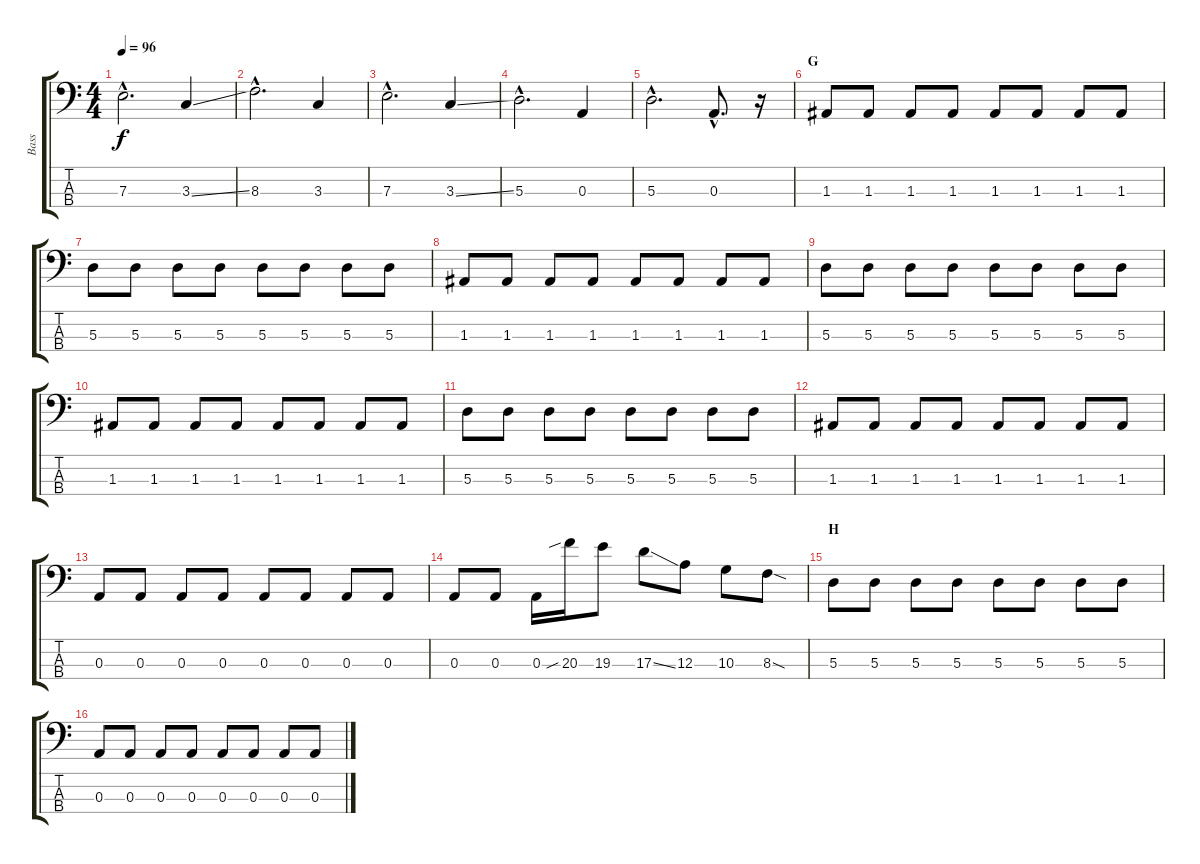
\track ("Bass" "Bass") {instrument electricbassfinger}
\staff {score tabs}
\tuning (G2 D2 A1 E1) {hide}
\ts (4 4)
\tempo 96
\clef f4
\ks c
7.3{hac}.2{d dy f} 3.3{ss}.4 |
8.3{hac}.2{d} 3.3.4 |
7.3{hac}.2{d} 3.3{ss}.4 |
5.3{hac}.2{d} 0.3.4 |
5.3{hac}.2{d} 0.3{hac}.8{d} r.16 |
\section ("" "G")
1.3.8 1.3.8 1.3.8 1.3.8 1.3.8 1.3.8 1.3.8 1.3.8 |
5.3.8 5.3.8 5.3.8 5.3.8 5.3.8 5.3.8 5.3.8 5.3.8 |
1.3.8 1.3.8 1.3.8 1.3.8 1.3.8 1.3.8 1.3.8 1.3.8 |
5.3.8 5.3.8 5.3.8 5.3.8 5.3.8 5.3.8 5.3.8 5.3.8 |
1.3.8 1.3.8 1.3.8 1.3.8 1.3.8 1.3.8 1.3.8 1.3.8 |
5.3.8 5.3.8 5.3.8 5.3.8 5.3.8 5.3.8 5.3.8 5.3.8 |
1.3.8 1.3.8 1.3.8 1.3.8 1.3.8 1.3.8 1.3.8 1.3.8 |
0.3.8 0.3.8 0.3.8 0.3.8 0.3.8 0.3.8 0.3.8 0.3.8 |
0.3.8 0.3.8 0.3.16 20.3{sib}.16 19.3.8 17.3{ss}.8 12.3.8 10.3.8 8.3{sod}.8 |
\section ("" "H")
5.3.8 5.3.8 5.3.8 5.3.8 5.3.8 5.3.8 5.3.8 5.3.8 |
0.3.8 0.3.8 0.3.8 0.3.8 0.3.8 0.3.8 0.3.8 0.3.8
